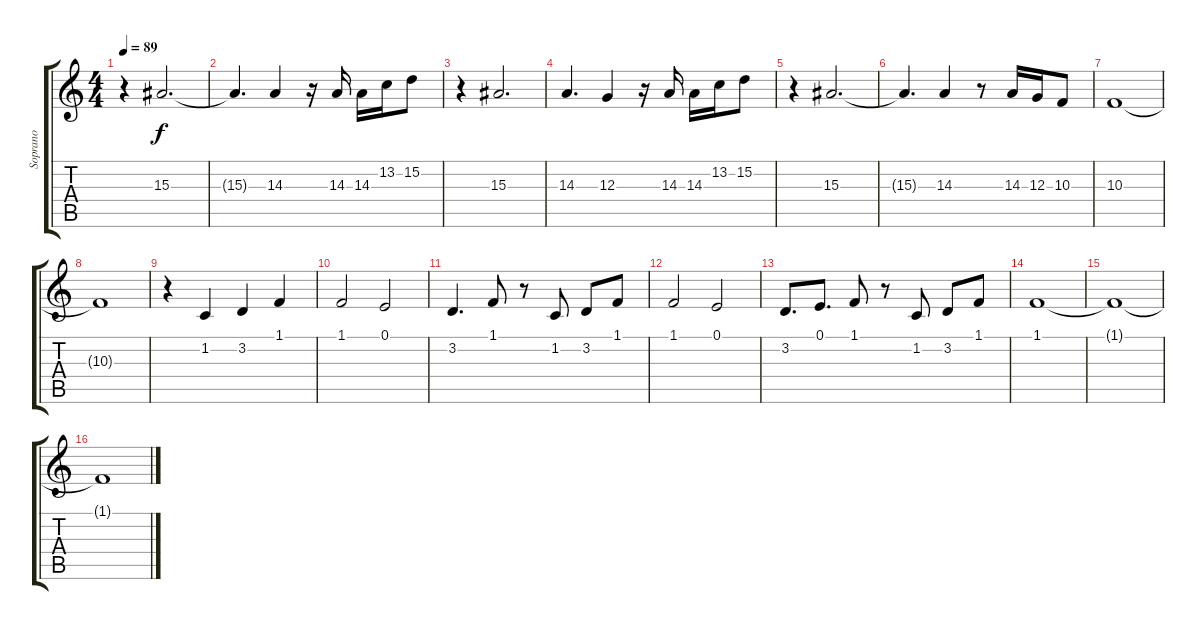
\track ("Soprano" "Soprano") {instrument pad4choir}
\staff {score tabs}
\tuning (E4 B3 G3 D3 A2 E2) {hide}
\ts (4 4)
\tempo 89
\clef g2
\ks c
r.4{dy f} 15.3.2{d} |
15.3{t}.4{d} 14.3.4 r.16 14.3.16 14.3.16 13.2.16 15.2.8 |
r.4 15.3.2{d} |
14.3.4{d} 12.3.4 r.16 14.3.16 14.3.16 13.2.16 15.2.8 |
r.4 15.3.2{d} |
15.3{t}.4{d} 14.3.4 r.8 14.3.16 12.3.16 10.3.8 |
10.3.1 |
10.3{t}.1 |
r.4 1.2.4 3.2.4 1.1.4 |
1.1.2 0.1.2 |
3.2.4{d} 1.1.8 r.8 1.2.8 3.2.8 1.1.8 |
1.1.2 0.1.2 |
3.2.8{d} 0.1.8{d} 1.1.8 r.8 1.2.8 3.2.8 1.1.8 |
1.1.1 |
1.1{t}.1 |
1.1{t}.1
